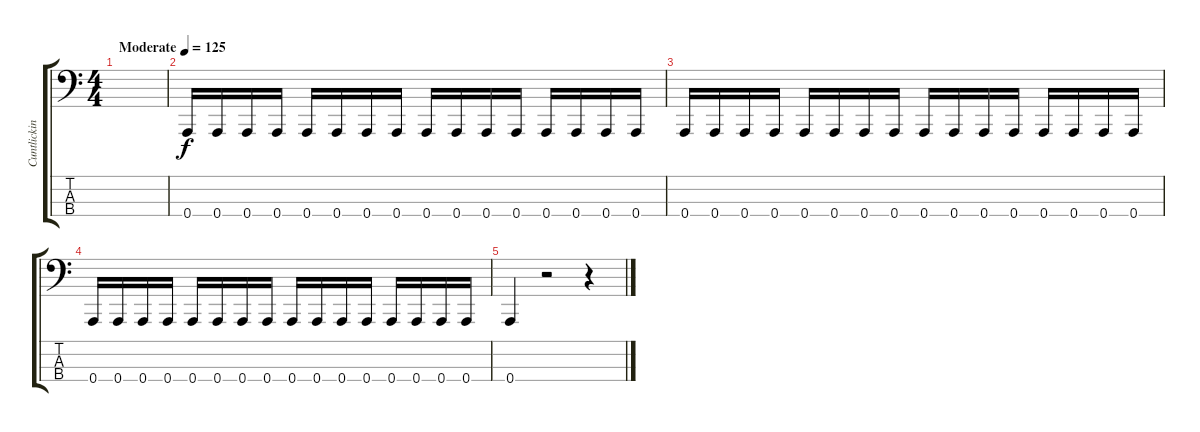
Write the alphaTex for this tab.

\track ("Cuntlicking Bitchkiller" "Cuntlickin") {instrument electricbassfinger}
\staff {score tabs}
\tuning (C2 G1 D1 A0) {hide}
\ts (4 4)
\tempo (125 "Moderate")
\clef f4
\ks c
|
0.4.16 0.4.16 0.4.16 0.4.16 0.4.16 0.4.16 0.4.16 0.4.16 0.4.16 0.4.16 0.4.16 0.4.16 0.4.16 0.4.16 0.4.16 0.4.16 |
0.4.16 0.4.16 0.4.16 0.4.16 0.4.16 0.4.16 0.4.16 0.4.16 0.4.16 0.4.16 0.4.16 0.4.16 0.4.16 0.4.16 0.4.16 0.4.16 |
0.4.16 0.4.16 0.4.16 0.4.16 0.4.16 0.4.16 0.4.16 0.4.16 0.4.16 0.4.16 0.4.16 0.4.16 0.4.16 0.4.16 0.4.16 0.4.16 |
0.4.4 r.2 r.4
